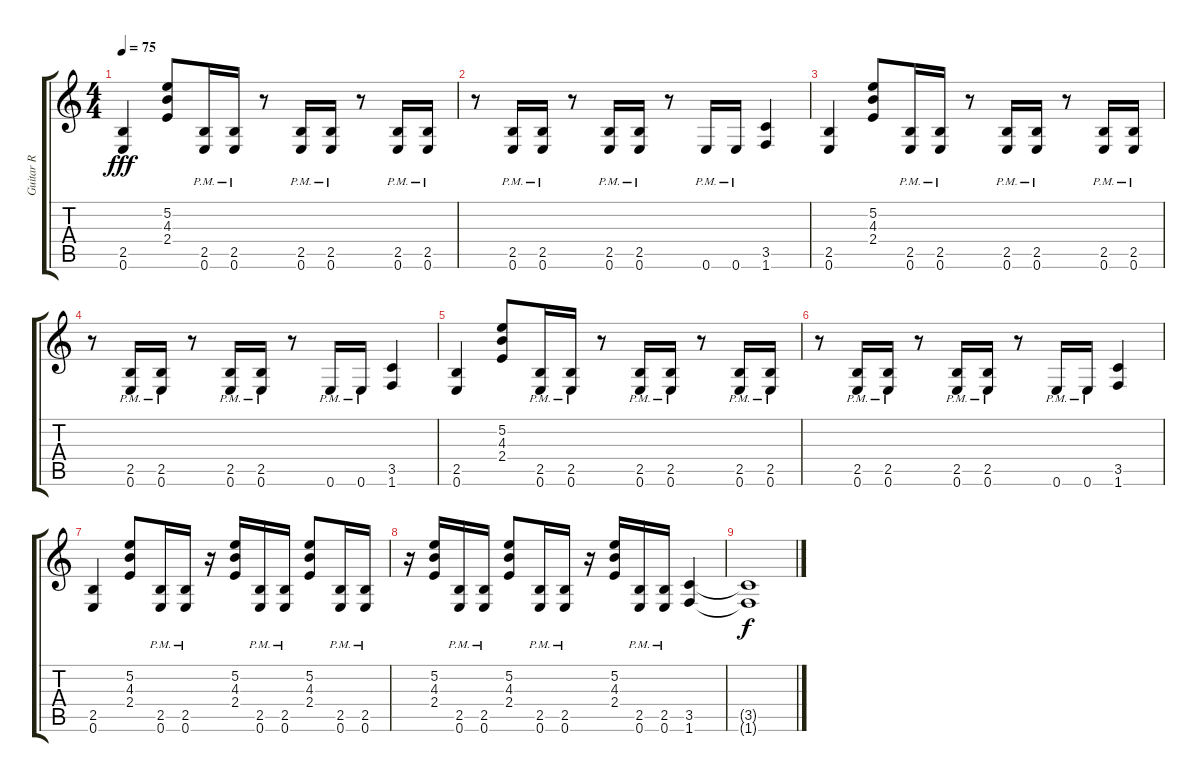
\track ("Guitar R" "Guitar R") {instrument distortionguitar}
\staff {score tabs}
\tuning (E4 B3 G3 D3 A2 E2) {hide}
\ts (4 4)
\tempo 75
\clef g2
\ks c
(2.5 0.6).4{dy fff} (5.2 4.3 2.4).8 (2.5{pm} 0.6{pm}).16 (2.5{pm} 0.6{pm}).16 r.8 (2.5{pm} 0.6{pm}).16 (2.5{pm} 0.6{pm}).16 r.8 (2.5{pm} 0.6{pm}).16 (2.5{pm} 0.6{pm}).16 |
r.8 (2.5{pm} 0.6{pm}).16 (2.5{pm} 0.6{pm}).16 r.8 (2.5{pm} 0.6{pm}).16 (2.5{pm} 0.6{pm}).16 r.8 0.6{pm}.16 0.6{pm}.16 (3.5 1.6).4 |
(2.5 0.6).4 (5.2 4.3 2.4).8 (2.5{pm} 0.6{pm}).16 (2.5{pm} 0.6{pm}).16 r.8 (2.5{pm} 0.6{pm}).16 (2.5{pm} 0.6{pm}).16 r.8 (2.5{pm} 0.6{pm}).16 (2.5{pm} 0.6{pm}).16 |
r.8 (2.5{pm} 0.6{pm}).16 (2.5{pm} 0.6{pm}).16 r.8 (2.5{pm} 0.6{pm}).16 (2.5{pm} 0.6{pm}).16 r.8 0.6{pm}.16 0.6{pm}.16 (3.5 1.6).4 |
(2.5 0.6).4 (5.2 4.3 2.4).8 (2.5{pm} 0.6{pm}).16 (2.5{pm} 0.6{pm}).16 r.8 (2.5{pm} 0.6{pm}).16 (2.5{pm} 0.6{pm}).16 r.8 (2.5{pm} 0.6{pm}).16 (2.5{pm} 0.6{pm}).16 |
r.8 (2.5{pm} 0.6{pm}).16 (2.5{pm} 0.6{pm}).16 r.8 (2.5{pm} 0.6{pm}).16 (2.5{pm} 0.6{pm}).16 r.8 0.6{pm}.16 0.6{pm}.16 (3.5 1.6).4 |
(2.5 0.6).4 (5.2 4.3 2.4).8 (2.5{pm} 0.6{pm}).16 (2.5{pm} 0.6{pm}).16 r.16 (5.2 4.3 2.4).16 (2.5{pm} 0.6{pm}).16 (2.5{pm} 0.6{pm}).16 (5.2 4.3 2.4).8 (2.5{pm} 0.6{pm}).16 (2.5{pm} 0.6{pm}).16 |
r.16 (5.2 4.3 2.4).16 (2.5{pm} 0.6{pm}).16 (2.5{pm} 0.6{pm}).16 (5.2 4.3 2.4).8 (2.5{pm} 0.6{pm}).16 (2.5{pm} 0.6{pm}).16 r.16 (5.2 4.3 2.4).16 (2.5{pm} 0.6{pm}).16 (2.5{pm} 0.6{pm}).16 (3.5 1.6).4 |
(3.5{t} 1.6{t}).1{dy f}
